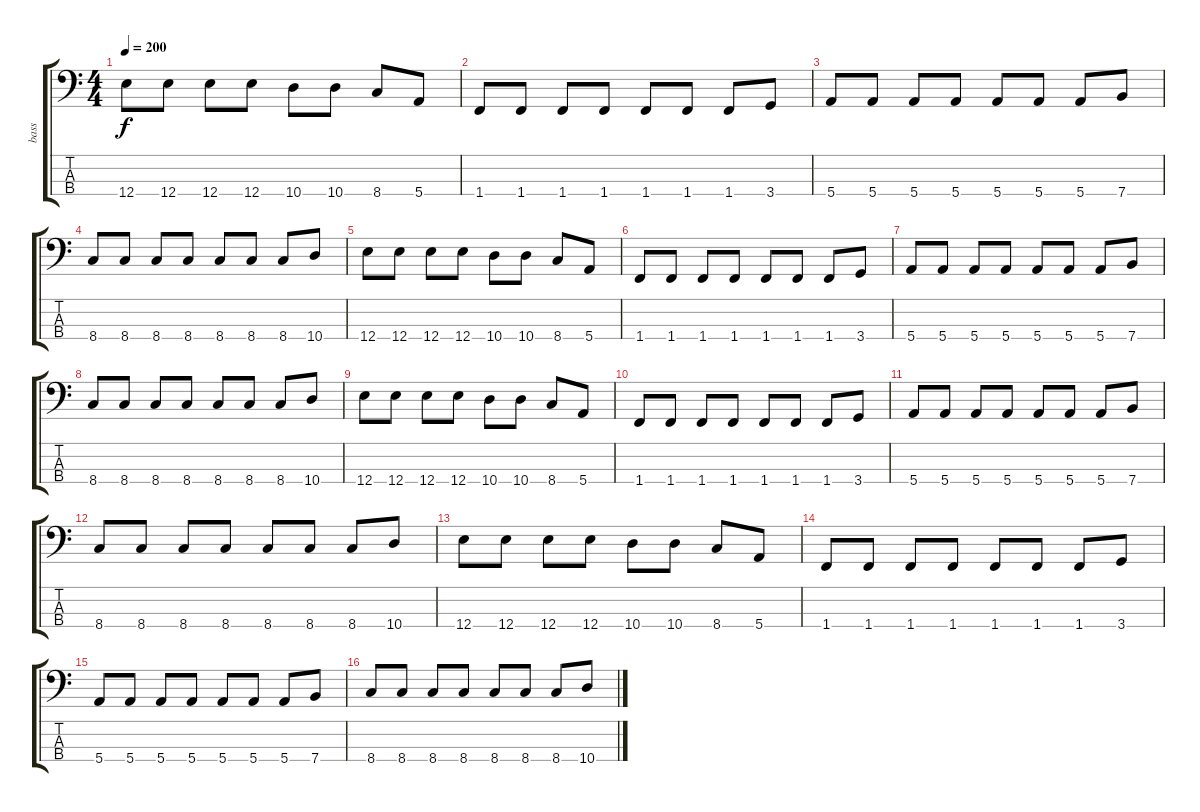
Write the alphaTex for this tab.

\track ("bass" "bass") {instrument electricbassfinger}
\staff {score tabs}
\tuning (G2 D2 A1 E1) {hide}
\ts (4 4)
\tempo 200
\clef f4
\ks c
12.4.8{dy f} 12.4.8 12.4.8 12.4.8 10.4.8 10.4.8 8.4.8 5.4.8 |
1.4.8 1.4.8 1.4.8 1.4.8 1.4.8 1.4.8 1.4.8 3.4.8 |
5.4.8 5.4.8 5.4.8 5.4.8 5.4.8 5.4.8 5.4.8 7.4.8 |
8.4.8 8.4.8 8.4.8 8.4.8 8.4.8 8.4.8 8.4.8 10.4.8 |
12.4.8 12.4.8 12.4.8 12.4.8 10.4.8 10.4.8 8.4.8 5.4.8 |
1.4.8 1.4.8 1.4.8 1.4.8 1.4.8 1.4.8 1.4.8 3.4.8 |
5.4.8 5.4.8 5.4.8 5.4.8 5.4.8 5.4.8 5.4.8 7.4.8 |
8.4.8 8.4.8 8.4.8 8.4.8 8.4.8 8.4.8 8.4.8 10.4.8 |
12.4.8 12.4.8 12.4.8 12.4.8 10.4.8 10.4.8 8.4.8 5.4.8 |
1.4.8 1.4.8 1.4.8 1.4.8 1.4.8 1.4.8 1.4.8 3.4.8 |
5.4.8 5.4.8 5.4.8 5.4.8 5.4.8 5.4.8 5.4.8 7.4.8 |
8.4.8 8.4.8 8.4.8 8.4.8 8.4.8 8.4.8 8.4.8 10.4.8 |
12.4.8 12.4.8 12.4.8 12.4.8 10.4.8 10.4.8 8.4.8 5.4.8 |
1.4.8 1.4.8 1.4.8 1.4.8 1.4.8 1.4.8 1.4.8 3.4.8 |
5.4.8 5.4.8 5.4.8 5.4.8 5.4.8 5.4.8 5.4.8 7.4.8 |
8.4.8 8.4.8 8.4.8 8.4.8 8.4.8 8.4.8 8.4.8 10.4.8
